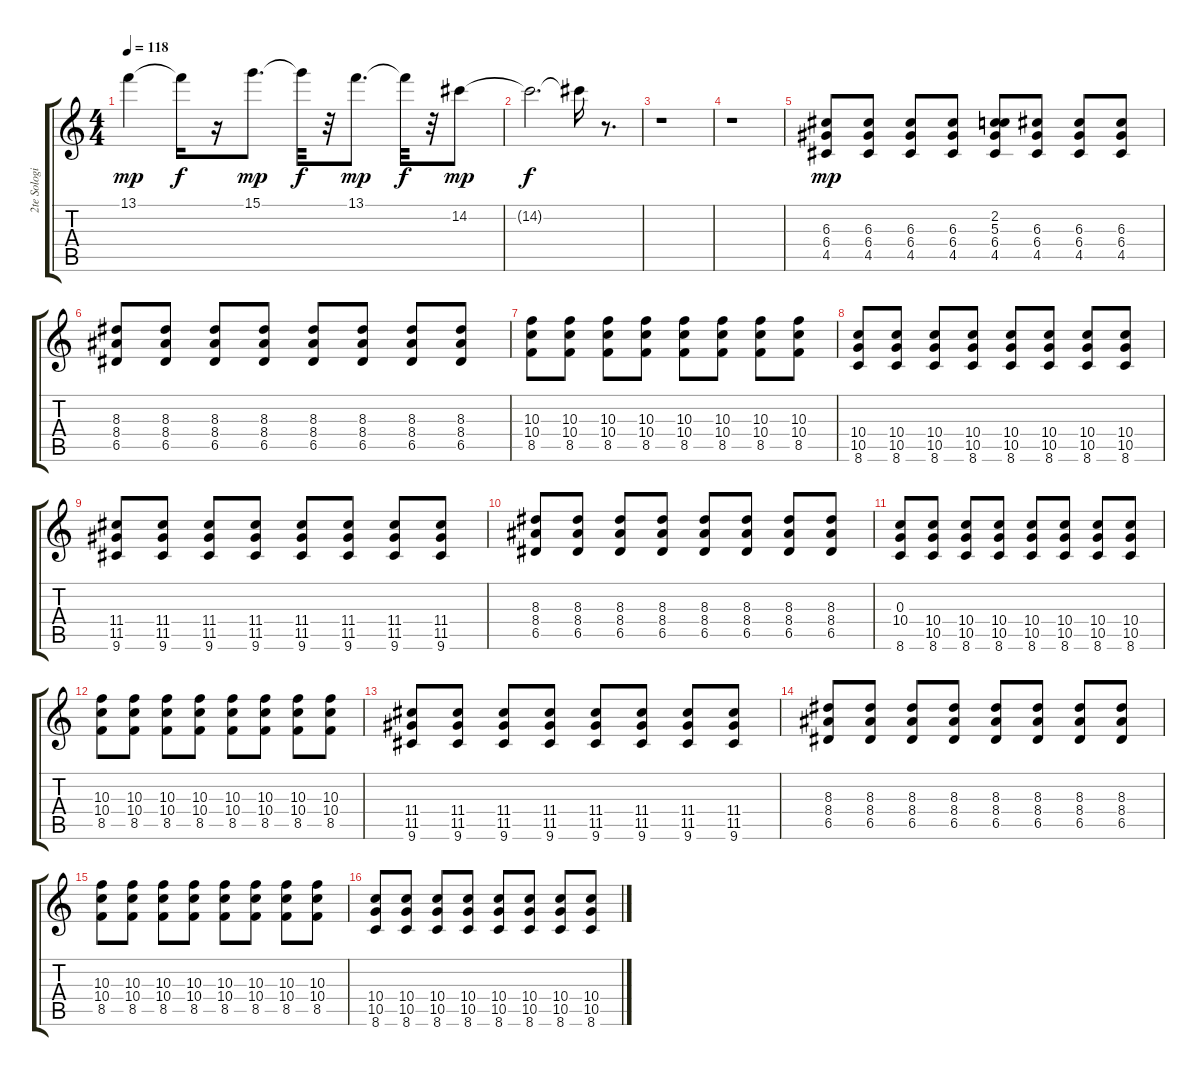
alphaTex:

\track ("2te Sologitarre" "2te Sologi") {instrument overdrivenguitar}
\staff {score tabs}
\tuning (E4 B3 G3 D3 A2 E2) {hide}
\ts (4 4)
\tempo 118
\clef g2
\ks c
13.1.4{dy mp} 13.1{t}.16{dy f} r.16 15.1.8{d dy mp} 15.1{t}.32{dy f} r.32 13.1.8{d dy mp} 13.1{t}.32{dy f} r.32 14.2.8{dy mp} |
14.2{t}.2{d dy f} 14.2{t}.16 r.8{d} |
r.1 |
r.1 |
(6.3 6.4 4.5).8{dy mp} (6.3 6.4 4.5).8 (6.3 6.4 4.5).8 (6.3 6.4 4.5).8 (2.2 5.3 6.4 4.5).8 (6.3 6.4 4.5).8 (6.3 6.4 4.5).8 (6.3 6.4 4.5).8 |
(8.3 8.4 6.5).8 (8.3 8.4 6.5).8 (8.3 8.4 6.5).8 (8.3 8.4 6.5).8 (8.3 8.4 6.5).8 (8.3 8.4 6.5).8 (8.3 8.4 6.5).8 (8.3 8.4 6.5).8 |
(10.3 10.4 8.5).8 (10.3 10.4 8.5).8 (10.3 10.4 8.5).8 (10.3 10.4 8.5).8 (10.3 10.4 8.5).8 (10.3 10.4 8.5).8 (10.3 10.4 8.5).8 (10.3 10.4 8.5).8 |
(10.4 10.5 8.6).8 (10.4 10.5 8.6).8 (10.4 10.5 8.6).8 (10.4 10.5 8.6).8 (10.4 10.5 8.6).8 (10.4 10.5 8.6).8 (10.4 10.5 8.6).8 (10.4 10.5 8.6).8 |
(11.4 11.5 9.6).8 (11.4 11.5 9.6).8 (11.4 11.5 9.6).8 (11.4 11.5 9.6).8 (11.4 11.5 9.6).8 (11.4 11.5 9.6).8 (11.4 11.5 9.6).8 (11.4 11.5 9.6).8 |
(8.3 8.4 6.5).8 (8.3 8.4 6.5).8 (8.3 8.4 6.5).8 (8.3 8.4 6.5).8 (8.3 8.4 6.5).8 (8.3 8.4 6.5).8 (8.3 8.4 6.5).8 (8.3 8.4 6.5).8 |
(0.3 10.4 8.6).8 (10.4 10.5 8.6).8 (10.4 10.5 8.6).8 (10.4 10.5 8.6).8 (10.4 10.5 8.6).8 (10.4 10.5 8.6).8 (10.4 10.5 8.6).8 (10.4 10.5 8.6).8 |
(10.3 10.4 8.5).8 (10.3 10.4 8.5).8 (10.3 10.4 8.5).8 (10.3 10.4 8.5).8 (10.3 10.4 8.5).8 (10.3 10.4 8.5).8 (10.3 10.4 8.5).8 (10.3 10.4 8.5).8 |
(11.4 11.5 9.6).8 (11.4 11.5 9.6).8 (11.4 11.5 9.6).8 (11.4 11.5 9.6).8 (11.4 11.5 9.6).8 (11.4 11.5 9.6).8 (11.4 11.5 9.6).8 (11.4 11.5 9.6).8 |
(8.3 8.4 6.5).8 (8.3 8.4 6.5).8 (8.3 8.4 6.5).8 (8.3 8.4 6.5).8 (8.3 8.4 6.5).8 (8.3 8.4 6.5).8 (8.3 8.4 6.5).8 (8.3 8.4 6.5).8 |
(10.3 10.4 8.5).8 (10.3 10.4 8.5).8 (10.3 10.4 8.5).8 (10.3 10.4 8.5).8 (10.3 10.4 8.5).8 (10.3 10.4 8.5).8 (10.3 10.4 8.5).8 (10.3 10.4 8.5).8 |
(10.4 10.5 8.6).8 (10.4 10.5 8.6).8 (10.4 10.5 8.6).8 (10.4 10.5 8.6).8 (10.4 10.5 8.6).8 (10.4 10.5 8.6).8 (10.4 10.5 8.6).8 (10.4 10.5 8.6).8
